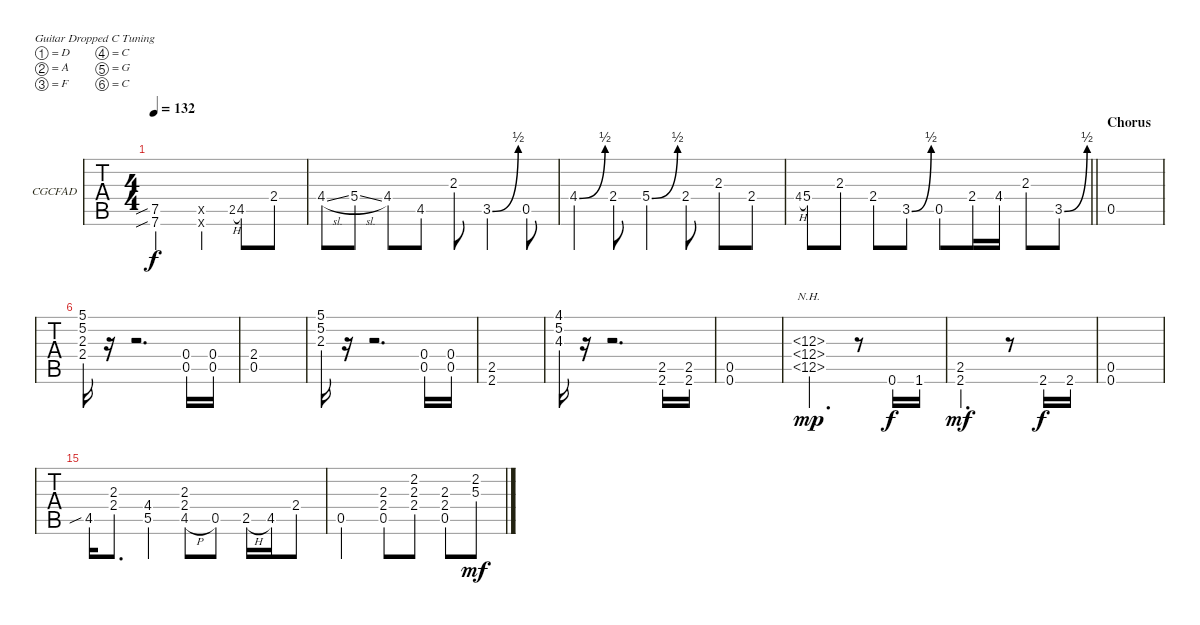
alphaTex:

\bracketExtendMode nobrackets
\firstSystemTrackNameOrientation horizontal
\otherSystemsTrackNameOrientation horizontal
\defaultBarNumberDisplay FirstOfSystem
\track ("Electric (Dropped C)" "CGCFAD") {instrument distortionguitar}
\staff {tabs}
\tuning (D4 A3 F3 C3 G2 C2)
\ts (4 4)
\tempo 132
\clef g2
\scale
0.333333
\ks g
(7.6{sib} 7.5{sib}).2{dy f} (0.6{x} 0.5{x}).4 2.5{h}.8{gr} 4.5.8 2.4.8 |
\scale
0.333333 4.4{sl}.8 5.4{sl}.8 4.4.8 4.5.8 2.3.8 3.5{be (bend 0 0 15 2)}.4 0.5.8 |
\scale
0.333333 4.4{be (bend 0 0 14.399999999999999 2)}.4 2.4.8 5.4{be (bend 0 0 15 2)}.4 2.4.8 2.3.8 2.4.8 |
\scale
0.333333
\barLineRight lightlight
4.4{h}.8{gr} 5.4.8 2.3.8 2.4.8 3.5{be (bend 0 0 15 2)}.8 0.5.8 2.4.16 4.4.16 2.3.8 3.5{be (bend 0 0 14.399999999999999 2)}.8 |
\section ("" "Chorus")
\scale
0.333333 0.5.1 |
\scale
0.333333 (2.3{st} 5.2{st} 5.1{st} 2.4).16 r.16 r.2{d} (0.5 0.4).16 (0.5 0.4).16 |
\scale
0.333333 (0.5 2.4).1 |
\scale
0.333333 (2.3{st} 5.2{st} 5.1{st}).16 r.16 r.2{d} (0.5 0.4).16 (0.5 0.4).16 |
\scale
0.333333 (2.6 2.5).1 |
\scale
0.333333 (4.3{hac st} 5.2{hac st} 4.1{hac st}).16 r.16 r.2{d} (2.5 2.6).16 (2.5 2.6).16 |
\scale
0.333333 (0.6 0.5).1 |
\scale
0.333333 (12.5{nh} 12.4{nh} 12.3{nh}).2{d dy mp} r.8 0.6.16{dy f} 1.6.16 |
\scale
0.333333 (2.6 2.5).2{d dy mf} r.8 2.6.16{dy f} 2.6.16 |
\scale
0.333333 (0.6 0.5).1 |
\scale
0.333333 4.5{sib}.16 (2.4 2.3).8{d} (4.4 5.5).4 (4.5{h} 2.4 2.3).8 0.5.8 2.5{h}.16 4.5.16 2.4.8 |
\scale
0.333333 0.5.2 (0.5 2.4 2.3).8 (2.2 2.3 2.4).8 (0.5 2.4 2.3).8 (2.2 5.3).8{dy mf}
